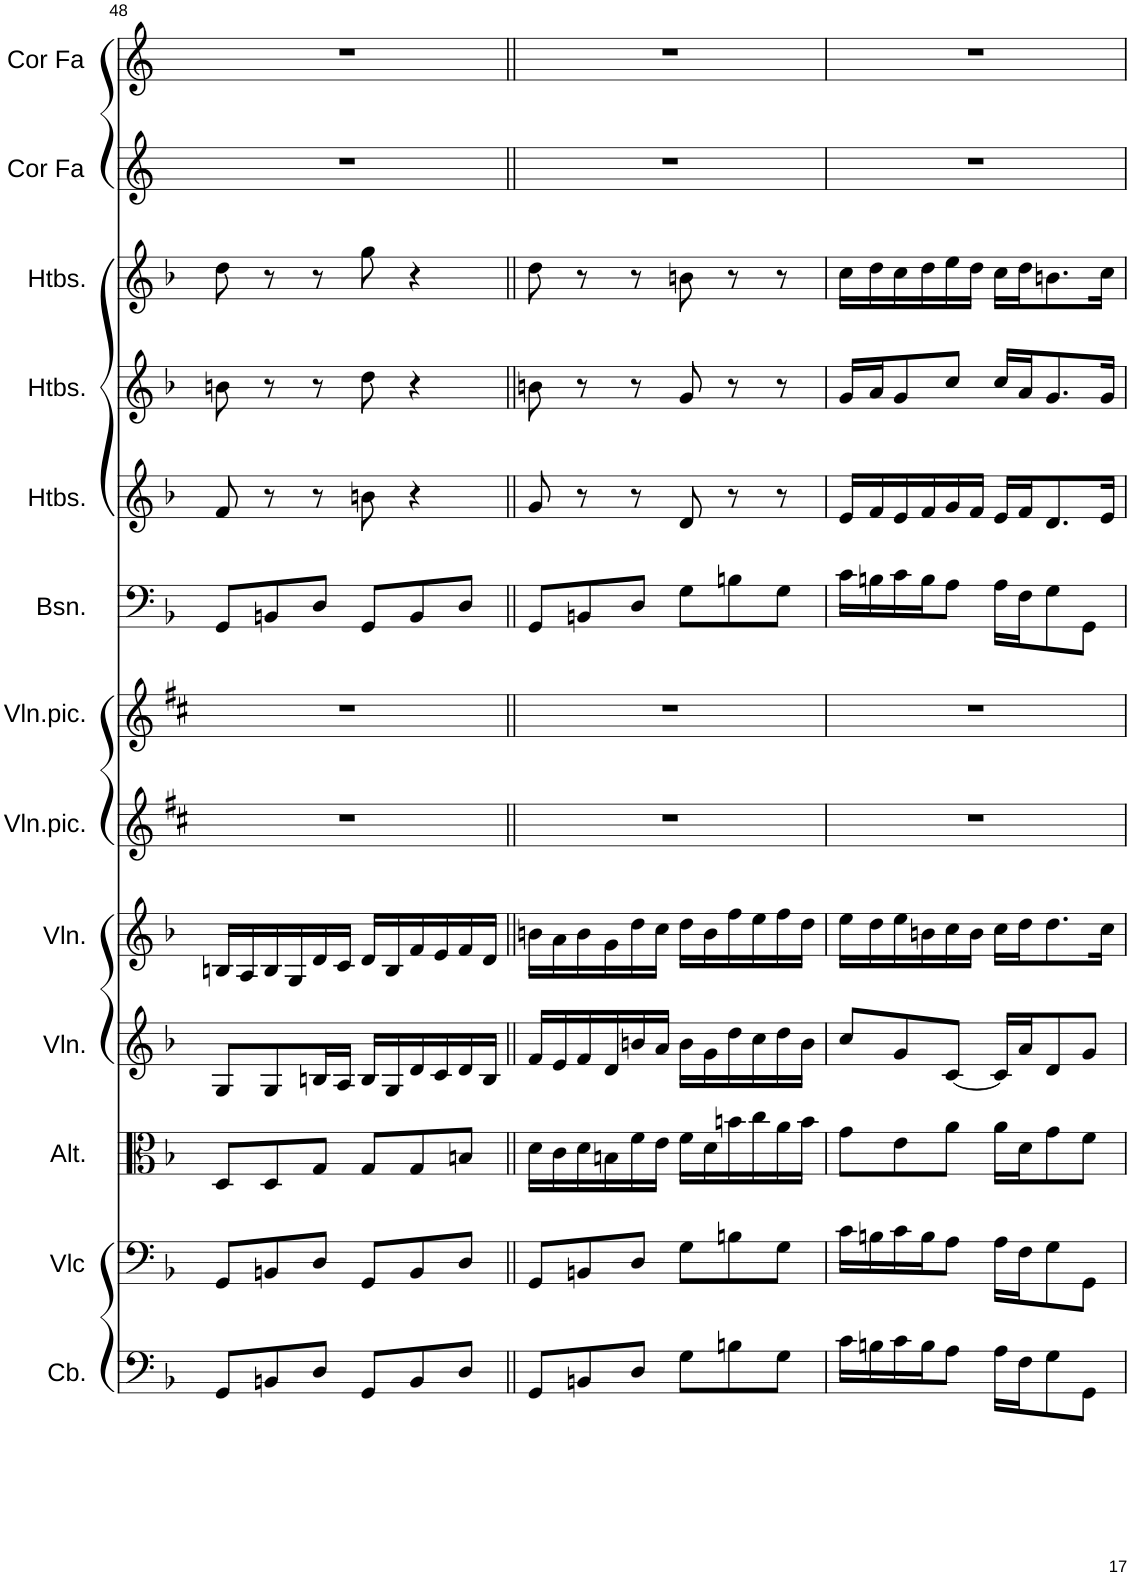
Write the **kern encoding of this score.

**kern	**kern	**kern	**kern	**kern	**kern	**kern	**kern	**kern	**kern	**kern	**kern	**kern
*part13	*part12	*part11	*part10	*part9	*part8	*part7	*part6	*part5	*part4	*part3	*part2	*part1
*staff13	*staff12	*staff11	*staff10	*staff9	*staff8	*staff7	*staff6	*staff5	*staff4	*staff3	*staff2	*staff1
*I"Contrebasse	*I"Violoncelle	*I"Alto	*I"Violon	*I"Violon	*I"Violon	*I"Violon piccolo	*I"Basson	*I"Hautbois	*I"Hautbois	*I"Hautbois	*I"Cor en Fa	*I"Cor en Fa
*I'Cb.	*I'Vlc	*I'Alt.	*I'Vln.	*I'Vln.	*	*I'Vln.pic.	*I'Bsn.	*I'Htbs.	*I'Htbs.	*I'Htbs.	*I'Cor Fa	*I'Cor Fa
!!LO:PB:g=z
*clefF4	*clefF4	*clefC3	*clefG2	*clefG2	*clefG2	*clefG2	*clefF4	*clefG2	*clefG2	*clefG2	*clefG2	*clefG2
*Trd7c12	*	*	*	*	*Trd5c9	*Trd5c9	*	*	*	*	*Trd4c7	*Trd4c7
*k[b-]	*k[b-]	*k[b-]	*k[b-]	*k[b-]	*k[f#c#]	*k[f#c#]	*k[b-]	*k[b-]	*k[b-]	*k[b-]	*k[]	*k[]
*M6/8	*M6/8	*M6/8	*M6/8	*M6/8	*M6/8	*M6/8	*M6/8	*M6/8	*M6/8	*M6/8	*M6/8	*M6/8
=48	=48	=48	=48	=48	=48	=48	=48	=48	=48	=48	=48	=48
8GG/L	8GG/L	8D/L	8G/L	16Bn/LL	2.r	2.r	8GG/L	8f/	8bn\	8dd\	2.r	2.r
.	.	.	.	16A/	.	.	.	.	.	.	.	.
8BBn/	8BBn/	8D/	8G/	16B/	.	.	8BBn/	8r	8r	8r	.	.
.	.	.	.	16G/	.	.	.	.	.	.	.	.
8D/J	8D/J	8G/J	16Bn/L	16d/	.	.	8D/J	8r	8r	8r	.	.
.	.	.	16A/JJ	16c/JJ	.	.	.	.	.	.	.	.
8GG/L	8GG/L	8G/L	16B/LL	16d/LL	.	.	8GG/L	8bn\	8dd\	8gg\	.	.
.	.	.	16G/	16B/	.	.	.	.	.	.	.	.
8BB/	8BB/	8G/	16d/	16f/	.	.	8BB/	4r	4r	4r	.	.
.	.	.	16c/	16e/	.	.	.	.	.	.	.	.
8D/J	8D/J	8Bn/J	16d/	16f/	.	.	8D/J	.	.	.	.	.
.	.	.	16B/JJ	16d/JJ	.	.	.	.	.	.	.	.
=49||	=49||	=49||	=49||	=49||	=49||	=49||	=49||	=49||	=49||	=49||	=49||	=49||
8GG/L	8GG/L	16d\LL	16f/LL	16bn\LL	2.r	2.r	8GG/L	8g/	8bn\	8dd\	2.r	2.r
.	.	16c\	16e/	16a\	.	.	.	.	.	.	.	.
8BBn/	8BBn/	16d\	16f/	16b\	.	.	8BBn/	8r	8r	8r	.	.
.	.	16Bn\	16d/	16g\	.	.	.	.	.	.	.	.
8D/J	8D/J	16f\	16bn/	16dd\	.	.	8D/J	8r	8r	8r	.	.
.	.	16e\JJ	16a/JJ	16cc\JJ	.	.	.	.	.	.	.	.
8G\L	8G\L	16f\LL	16b\LL	16dd\LL	.	.	8G\L	8d/	8g/	8bn\	.	.
.	.	16d\	16g\	16b\	.	.	.	.	.	.	.	.
8Bn\	8Bn\	16bn\	16dd\	16ff\	.	.	8Bn\	8r	8r	8r	.	.
.	.	16cc\	16cc\	16ee\	.	.	.	.	.	.	.	.
8G\J	8G\J	16a\	16dd\	16ff\	.	.	8G\J	8r	8r	8r	.	.
.	.	16b\JJ	16b\JJ	16dd\JJ	.	.	.	.	.	.	.	.
=50	=50	=50	=50	=50	=50	=50	=50	=50	=50	=50	=50	=50
16c\LL	16c\LL	8g\L	8cc/L	16ee\LL	2.r	2.r	16c\LL	16e/LL	16g/LL	16cc\LL	2.r	2.r
16Bn\	16Bn\	.	.	16dd\	.	.	16Bn\	16f/	16a/J	16dd\	.	.
16c\	16c\	8e\	8g/	16ee\	.	.	16c\	16e/	8g/	16cc\	.	.
16B\J	16B\J	.	.	16bn\	.	.	16B\J	16f/	.	16dd\	.	.
8A\J	8A\J	8a\J	[8c/J	16cc\	.	.	8A\J	16g/	8cc/J	16ee\	.	.
.	.	.	.	16b\JJ	.	.	.	16f/JJ	.	16dd\JJ	.	.
16A\LL	16A\LL	16a\LL	16c/LL]	16cc\LL	.	.	16A\LL	16e/LL	16cc/LL	16cc\LL	.	.
16F\J	16F\J	16d\J	16a/J	16dd\J	.	.	16F\J	16f/J	16a/J	16dd\J	.	.
8G\	8G\	8g\	8d/	8.dd\	.	.	8G\	8.d/	8.g/	8.bn\	.	.
8GG\J	8GG\J	8f\J	8g/J	.	.	.	8GG\J	.	.	.	.	.
.	.	.	.	16cc\Jk	.	.	.	16e/Jk	16g/Jk	16cc\Jk	.	.
=	=	=	=	=	=	=	=	=	=	=	=	=
*-	*-	*-	*-	*-	*-	*-	*-	*-	*-	*-	*-	*-
